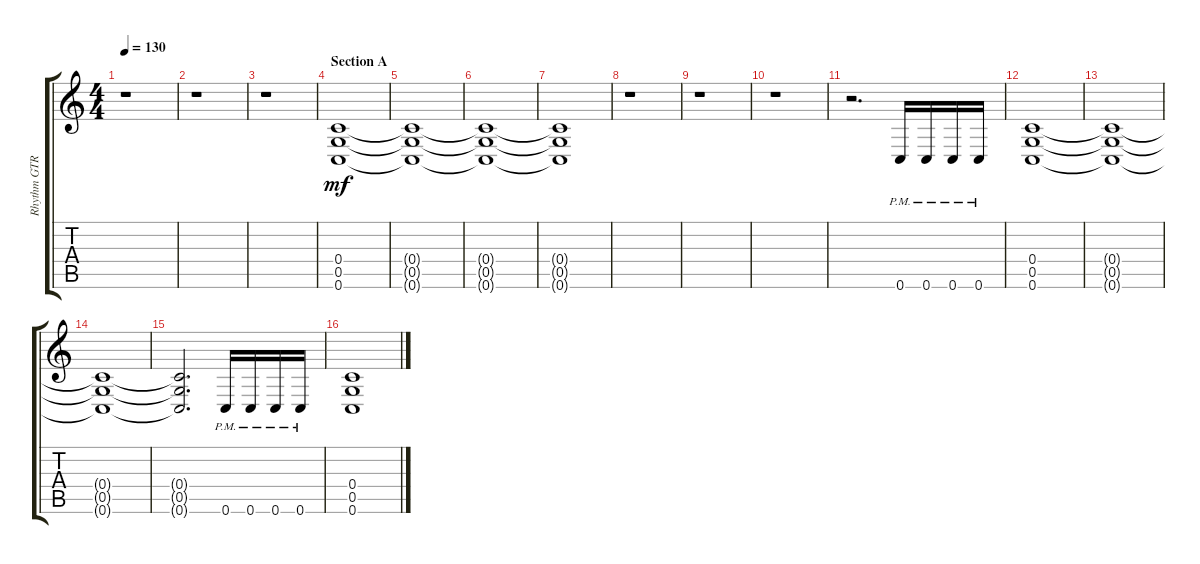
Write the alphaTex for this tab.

\track ("Rhythm GTR 2" "Rhythm GTR") {instrument overdrivenguitar}
\staff {score tabs}
\tuning (D4 A3 F3 C3 G2 C2) {hide}
\ts (4 4)
\tempo 130
\clef g2
\ks aminor
r.1{dy mf instrument overdrivenguitar} |
r.1 |
r.1 |
\section ("" "Section A")
(0.4 0.5 0.6).1 |
(0.4{t} 0.5{t} 0.6{t}).1 |
(0.4{t} 0.5{t} 0.6{t}).1 |
(0.4{t} 0.5{t} 0.6{t}).1 |
r.1 |
r.1 |
r.1 |
r.2{d} 0.6{pm}.16 0.6{pm}.16 0.6{pm}.16 0.6{pm}.16 |
(0.4 0.5 0.6).1 |
(0.4{t} 0.5{t} 0.6{t}).1 |
(0.4{t} 0.5{t} 0.6{t}).1 |
(0.4{t} 0.5{t} 0.6{t}).2{d} 0.6{pm}.16 0.6{pm}.16 0.6{pm}.16 0.6{pm}.16 |
(0.4 0.5 0.6).1
